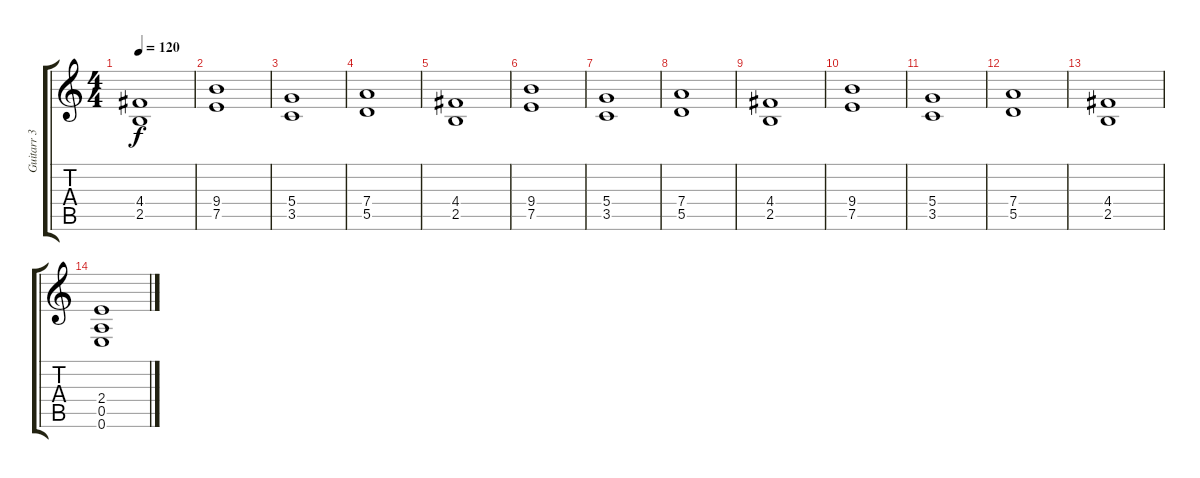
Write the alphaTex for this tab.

\track ("Guitarr 3 Outro" "Guitarr 3 ") {instrument acousticguitarsteel}
\staff {score tabs}
\tuning (E4 B3 G3 D3 A2 E2) {hide}
\ts (4 4)
\tempo 120
\clef g2
\ks c
(4.4 2.5).1{dy f} |
(9.4 7.5).1 |
(5.4 3.5).1 |
(7.4 5.5).1 |
(4.4 2.5).1 |
(9.4 7.5).1 |
(5.4 3.5).1 |
(7.4 5.5).1 |
(4.4 2.5).1 |
(9.4 7.5).1 |
(5.4 3.5).1 |
(7.4 5.5).1 |
(4.4 2.5).1 |
(2.4 0.5 0.6).1
